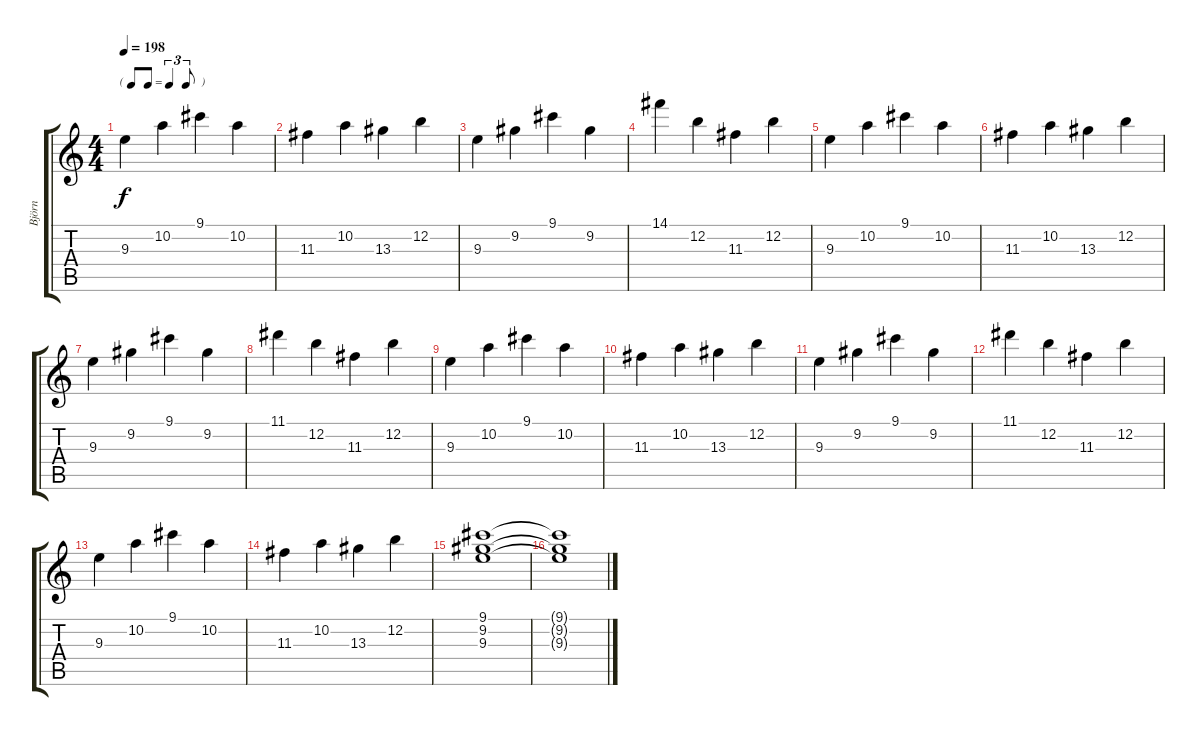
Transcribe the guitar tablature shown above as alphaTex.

\track ("Björn" "Björn") {instrument overdrivenguitar}
\staff {score tabs}
\tuning (E4 B3 G3 D3 A2 E2) {hide}
\ts (4 4)
\tf triplet8th
\tempo 198
\clef g2
\ks c
9.3.4{dy f} 10.2.4 9.1.4 10.2.4 |
11.3.4 10.2.4 13.3.4 12.2.4 |
9.3.4 9.2.4 9.1.4 9.2.4 |
14.1.4 12.2.4 11.3.4 12.2.4 |
9.3.4 10.2.4 9.1.4 10.2.4 |
11.3.4 10.2.4 13.3.4 12.2.4 |
9.3.4 9.2.4 9.1.4 9.2.4 |
11.1.4 12.2.4 11.3.4 12.2.4 |
9.3.4 10.2.4 9.1.4 10.2.4 |
11.3.4 10.2.4 13.3.4 12.2.4 |
9.3.4 9.2.4 9.1.4 9.2.4 |
11.1.4 12.2.4 11.3.4 12.2.4 |
9.3.4 10.2.4 9.1.4 10.2.4 |
11.3.4 10.2.4 13.3.4 12.2.4 |
(9.1 9.2 9.3).1 |
(9.1{t} 9.2{t} 9.3{t}).1
